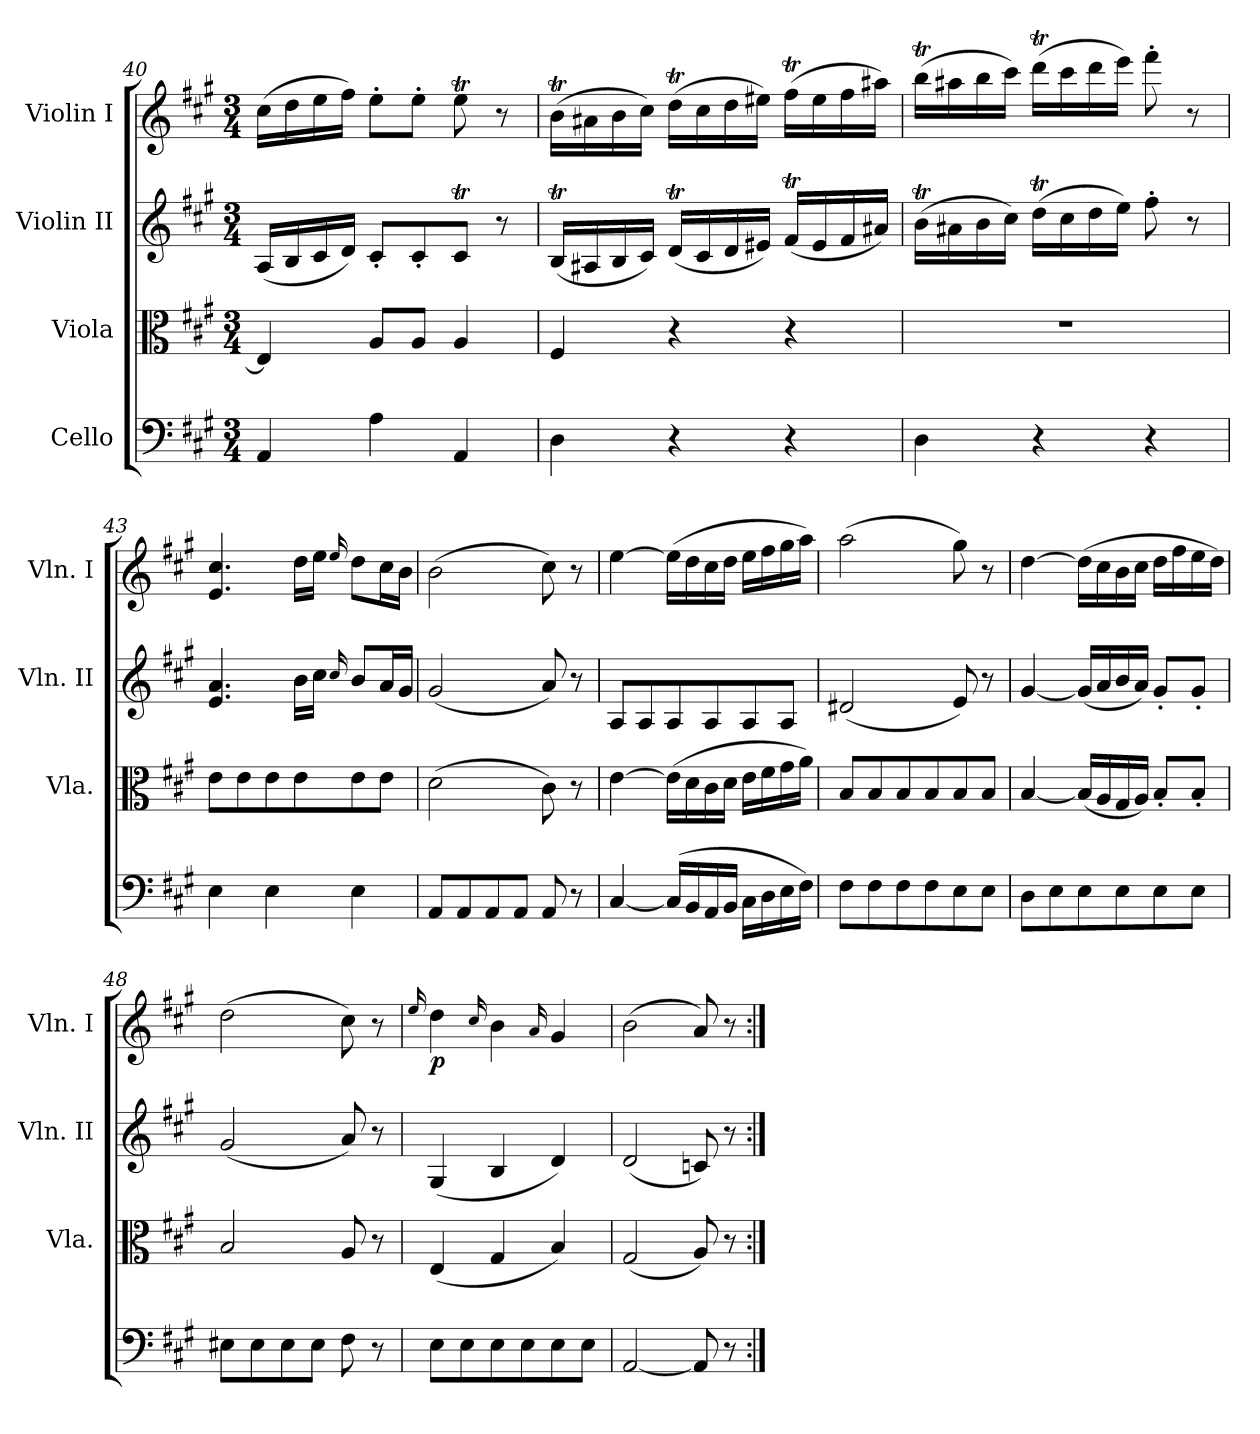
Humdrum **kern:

**kern	**kern	**kern	**kern	**dynam
*part4	*part3	*part2	*part1	*part1
*staff4	*staff3	*staff2	*staff1	*staff1
*I"Cello	*I"Viola	*I"Violin II	*I"Violin I	*
*	*I'Vla.	*I'Vln. II	*I'Vln. I	*
*clefF4	*clefC3	*clefG2	*clefG2	*
*k[f#c#g#]	*k[f#c#g#]	*k[f#c#g#]	*k[f#c#g#]	*
*A:	*A:	*A:	*A:	*
*M3/4	*M3/4	*M3/4	*M3/4	*
=40	=40	=40	=40	=40
4AA	4E]	(16ALL	(16cc#LL	.
.	.	16B	16dd	.
.	.	16c#	16ee	.
.	.	16dJJ)	16ff#JJ)	.
4A	8AL	8c#'L	8ee'L	.
.	8AJ	8c#'	8ee'J	.
4AA	4A	8c#tJ	8eeT	.
.	.	8r	8r	.
=41	=41	=41	=41	=41
4D	4F#	(16BTLL	(16bTLL	.
.	.	16A#X	16a#X	.
.	.	16B	16b	.
.	.	16c#JJ)	16cc#JJ)	.
4r	4r	(16dTLL	(16ddTLL	.
.	.	16c#	16cc#	.
.	.	16d	16dd	.
.	.	16e#XJJ)	16ee#XJJ)	.
4r	4r	(16f#TLL	(16ff#TLL	.
.	.	16e#	16ee#	.
.	.	16f#	16ff#	.
.	.	16a#XJJ)	16aa#XJJ)	.
=42	=42	=42	=42	=42
4D	2.r	(16bTLL	(16bbTLL	.
.	.	16a#X	16aa#X	.
.	.	16b	16bb	.
.	.	16cc#JJ)	16ccc#JJ)	.
4r	.	(16ddTLL	(16dddTLL	.
.	.	16cc#	16ccc#	.
.	.	16dd	16ddd	.
.	.	16eeJJ)	16eeeJJ)	.
4r	.	8ff#'	8fff#'	.
.	.	8r	8r	.
=43	=43	=43	=43	=43
4E	8eL	4.e 4.a	4.e 4.cc#	.
.	8e	.	.	.
4E	8e	.	.	.
.	8e	16bLL	16ddLL	.
.	.	16cc#JJ	16eeJJ	.
.	.	16qqcc#/	16qqee/	.
4E	8e	8bL	8ddL	.
.	8eJ	16aL	16cc#L	.
.	.	16g#JJ	16bJJ	.
=44	=44	=44	=44	=44
8AAL	(2d	(2g#	(2b	.
8AA	.	.	.	.
8AA	.	.	.	.
8AAJ	.	.	.	.
8AA	8c#)	8a)	8cc#)	.
8r	8r	8r	8r	.
=45	=45	=45	=45	=45
[4C#	[4e	8AL	[4ee	.
.	.	8A	.	.
(16C#LL]	(16eLL]	8A	(16eeLL]	.
16BB	16d	.	16dd	.
16AA	16c#	8A	16cc#	.
16BBJJ	16dJJ	.	16ddJJ	.
16C#LL	16eLL	8A	16eeLL	.
16D	16f#	.	16ff#	.
16E	16g#	8AJ	16gg#	.
16F#JJ)	16aJJ)	.	16aaJJ)	.
=46	=46	=46	=46	=46
8F#L	8BL	(2d#X	(2aa	.
8F#	8B	.	.	.
8F#	8B	.	.	.
8F#	8B	.	.	.
8E	8B	8e)	8gg#)	.
8EJ	8BJ	8r	8r	.
=47	=47	=47	=47	=47
8DL	[4B	[4g#	[4dd	.
8E	.	.	.	.
8E	(16BLL]	(16g#LL]	(16ddLL]	.
.	16A	16a	16cc#	.
8E	16G#	16b	16b	.
.	16AJJ)	16aJJ)	16cc#JJ	.
8E	8B'L	8g#'L	16ddLL	.
.	.	.	16ff#	.
8EJ	8B'J	8g#'J	16ee	.
.	.	.	16ddJJ)	.
=48	=48	=48	=48	=48
8E#XL	2B	(2g#	(2dd	.
8E#	.	.	.	.
8E#	.	.	.	.
8E#J	.	.	.	.
8F#	8A	8a)	8cc#)	.
8r	8r	8r	8r	.
=49	=49	=49	=49	=49
.	.	.	16qqee/	.
8EL	(4E	(4G#	4dd	p
8E	.	.	.	.
.	.	.	16qqcc#/	.
8E	4G#	4B	4b	.
8E	.	.	.	.
.	.	.	16qqa/	.
8E	4B)	4d)	4g#	.
8EJ	.	.	.	.
=50	=50	=50	=50	=50
[2AA	(2G#	(2d	(2b	.
8AA]	8A)	8cn)	8a)	.
8r	8r	8r	8r	.
=:|!	=:|!	=:|!	=:|!	=:|!
*-	*-	*-	*-	*-
